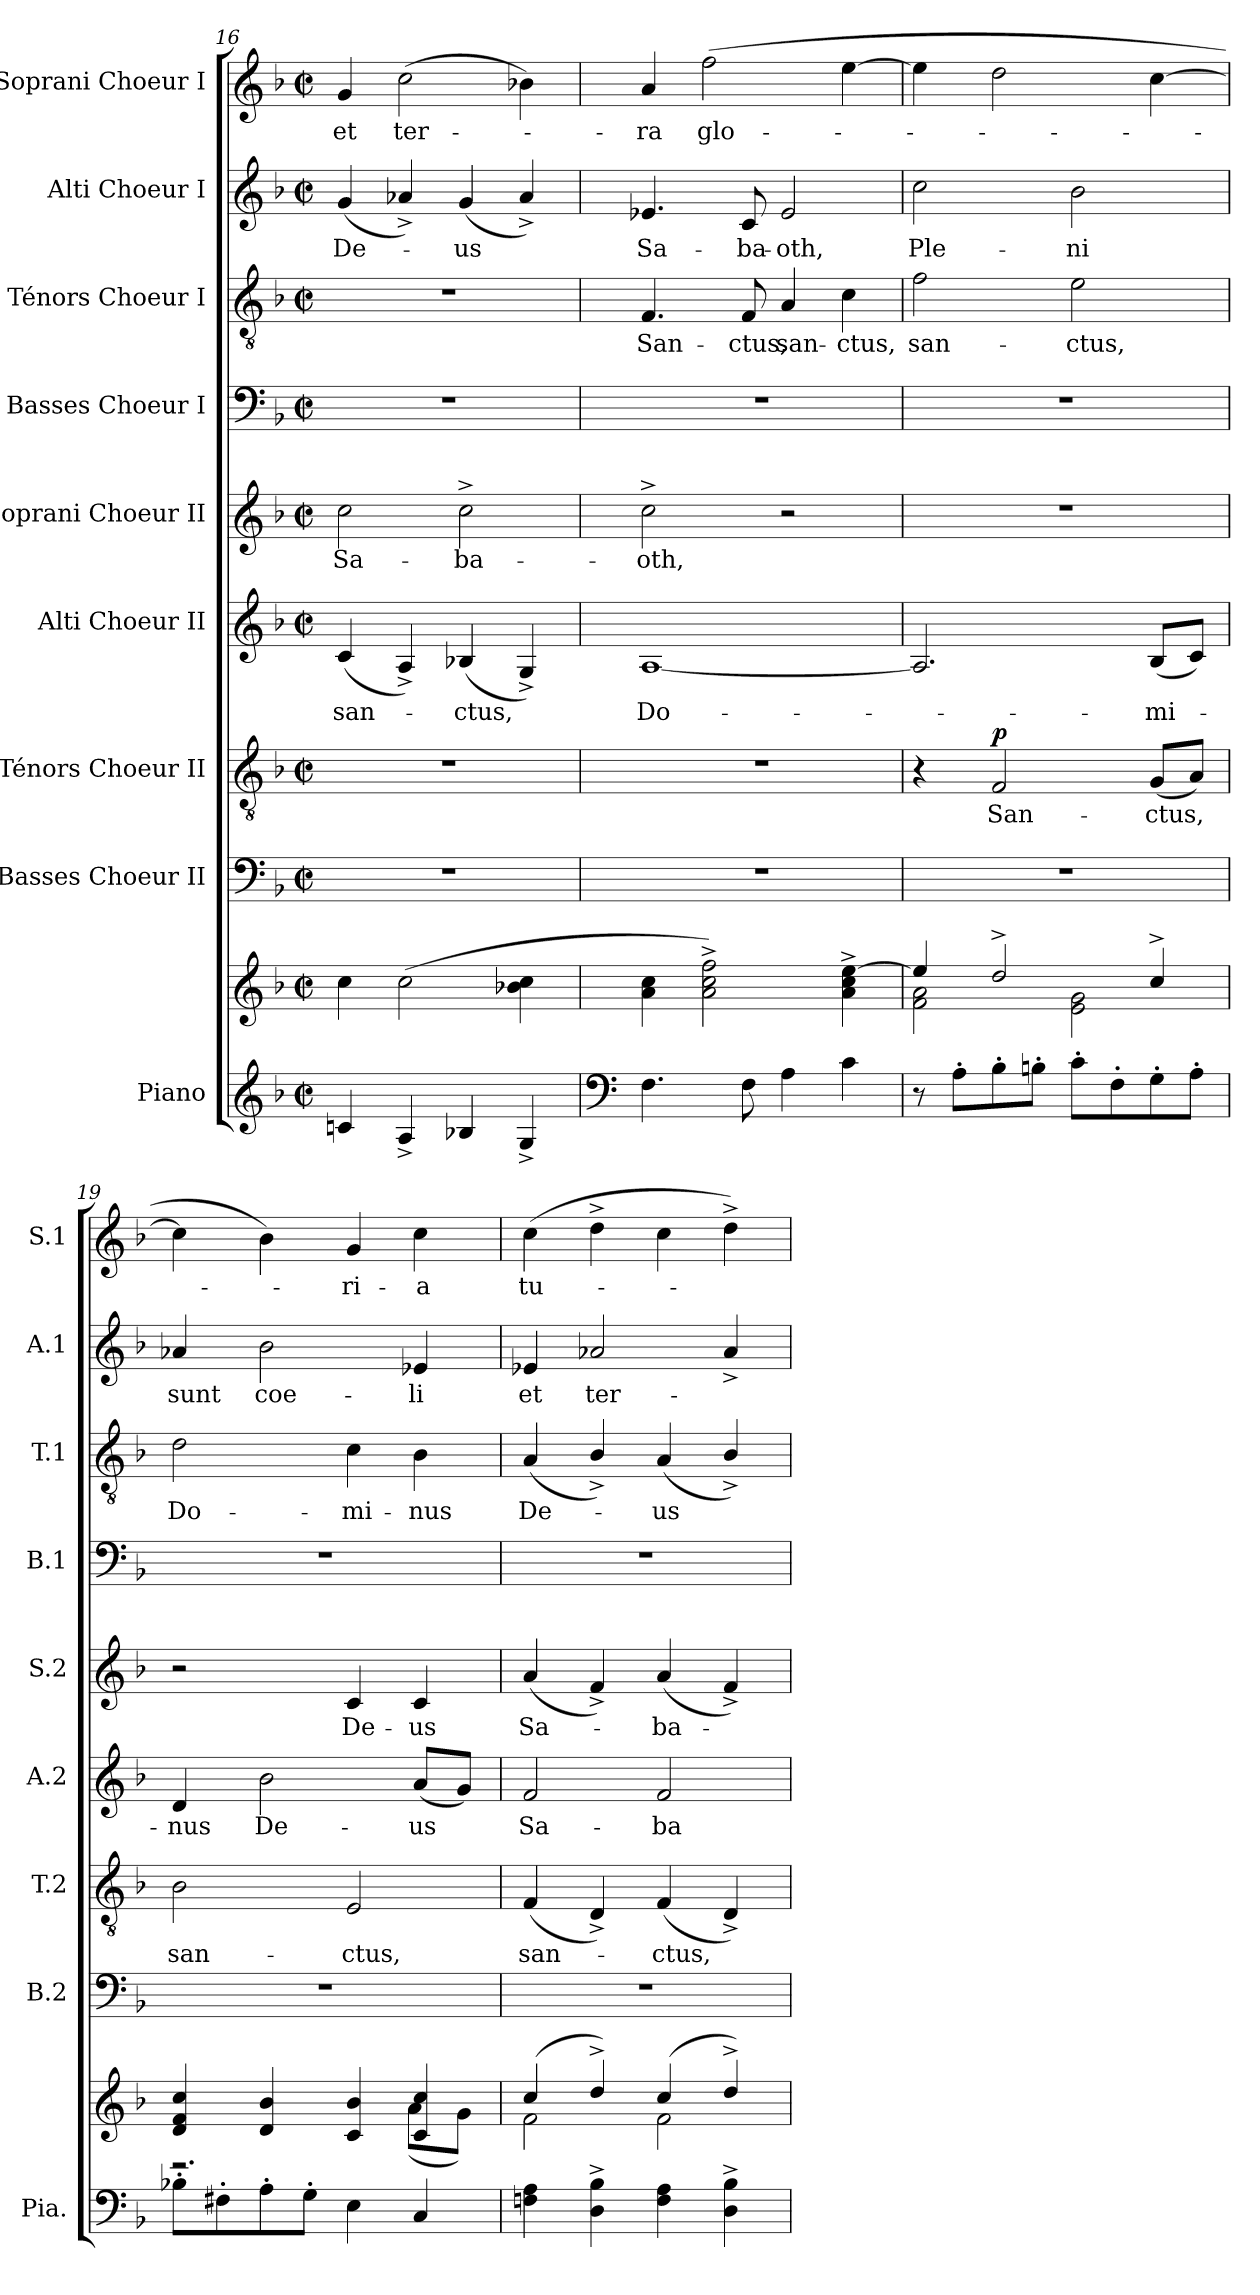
**kern	**kern	**kern	**kern	**text	**dynam	**kern	**text	**kern	**text	**kern	**kern	**text	**kern	**text	**kern	**text
*part9	*part9	*part8	*part7	*part7	*part7	*part6	*part6	*part5	*part5	*part4	*part3	*part3	*part2	*part2	*part1	*part1
*staff10	*staff9	*staff8	*staff7	*staff7	*staff7	*staff6	*staff6	*staff5	*staff5	*staff4	*staff3	*staff3	*staff2	*staff2	*staff1	*staff1
*I"Piano	*	*I"Basses Choeur II	*I"Ténors Choeur II	*	*	*I"Alti Choeur II	*	*I"Soprani Choeur II	*	*I"Basses Choeur I	*I"Ténors Choeur I	*	*I"Alti Choeur I	*	*I"Soprani Choeur I	*
*I'Pia.	*	*I'B.2	*I'T.2	*	*	*I'A.2	*	*I'S.2	*	*I'B.1	*I'T.1	*	*I'A.1	*	*I'S.1	*
*clefG2	*clefG2	*clefF4	*clefGv2	*	*	*clefG2	*	*clefG2	*	*clefF4	*clefGv2	*	*clefG2	*	*clefG2	*
*	*	*	*	*	*	*	*	*	*	*	*	*	*ITrd2c3	*	*	*
*k[b-]	*k[b-]	*k[b-]	*k[b-]	*	*	*k[b-]	*	*k[b-]	*	*k[b-]	*k[b-]	*	*k[f#c#]	*	*k[b-]	*
*M2/2	*M2/2	*M2/2	*M2/2	*	*	*M2/2	*	*M2/2	*	*M2/2	*M2/2	*	*M2/2	*	*M2/2	*
*met(c|)	*met(c|)	*met(c|)	*met(c|)	*	*	*met(c|)	*	*met(c|)	*	*met(c|)	*met(c|)	*	*met(c|)	*	*met(c|)	*
=16	=16	=16	=16	=16	=16	=16	=16	=16	=16	=16	=16	=16	=16	=16	=16	=16
4cn/	4cc\	1r	1r	.	.	(4ci/	san-	2cc\	Sa-	1r	1r	.	(4ei/	De-	4g/	et
4A^/	(2cc\	.	.	.	.	4A^i/)	.	.	.	.	.	.	4fn^i/)	.	(2cc\	ter-
4B-X/	.	.	.	.	.	(4B-Xi/	-ctus,	2cc^\	-ba-	.	.	.	(4ei/	-us	.	.
4G^/	4b-X\ 4cc\	.	.	.	.	4G^i/)	.	.	.	.	.	.	4f^i/)	.	4b-X\)	.
=17	=17	=17	=17	=17	=17	=17	=17	=17	=17	=17	=17	=17	=17	=17	=17	=17
*clefF4	*	*	*	*	*	*	*	*	*	*	*	*	*	*	*	*
4.F\	4a\ 4cc\	1r	1r	.	.	[1Ai	Do-	2cc^\	-oth,	1r	4.F/	San-	4.cni/	Sa-	4a/	-ra
.	2a\^ 2cc\^ 2ff\^)	.	.	.	.	.	.	.	.	.	.	.	.	.	(2ff\	glo-
8F\	.	.	.	.	.	.	.	.	.	.	8F/	-ctus,	8Ai/	-ba-	.	.
4A\	.	.	.	.	.	.	.	2r	.	.	4A/	san-	2ci/	-oth,	.	.
4c\	4a\^ 4cc\^ [4ee\^	.	.	.	.	.	.	.	.	.	4c\	-ctus,	.	.	[4ee\	.
!!LO:PB:g=z
=18	=18	=18	=18	=18	=18	=18	=18	=18	=18	=18	=18	=18	=18	=18	=18	=18
*	*^	*	*	*	*	*	*	*	*	*	*	*	*	*	*	*
8r	4ee/]	2f\ 2a\	1r	4r	.	.	2.Ai/]	.	1r	.	1r	2f\	san-	2ai\	Ple-	4ee\]	.
8A'\L	.	.	.	.	.	.	.	.	.	.	.	.	.	.	.	.	.
!	!	!	!	!	!	!LO:DY:a	!	!	!	!	!	!	!	!	!	!	!
8B-'\	2dd^/	.	.	2F/	San-	p	.	.	.	.	.	.	.	.	.	2dd\	.
8Bn'\J	.	.	.	.	.	.	.	.	.	.	.	.	.	.	.	.	.
8c'\L	.	2e\ 2g\	.	.	.	.	.	.	.	.	.	2e\	-ctus,	2gi\	-ni	.	.
8F'\	.	.	.	.	.	.	.	.	.	.	.	.	.	.	.	.	.
8G'\	4cc^/	.	.	(8G/L	-ctus,	.	(8B-i/L	-mi-	.	.	.	.	.	.	.	[4cc\	.
8A'\J	.	.	.	8A/J)	.	.	8ci/J)	.	.	.	.	.	.	.	.	.	.
=19	=19	=19	=19	=19	=19	=19	=19	=19	=19	=19	=19	=19	=19	=19	=19	=19	=19
8B-X'\L	4d/ 4f/ 4cc/	2.r	1r	2B-\	san-	.	4di/	-nus	2r	.	1r	2d\	Do-	4fni/	sunt	4cc\]	.
8F#X'\	.	.	.	.	.	.	.	.	.	.	.	.	.	.	.	.	.
8A'\	4d/ 4b-/	.	.	.	.	.	2b-i\	De-	.	.	.	.	.	2gi\	coe-	4b-\)	.
8G'\J	.	.	.	.	.	.	.	.	.	.	.	.	.	.	.	.	.
4E\	4c/ 4b-/	.	.	2E/	-ctus,	.	.	.	4c/	De-	.	4c\	-mi-	.	.	4g/	-ri-
4C/	4c/ 4cc/	(8a\L	.	.	.	.	(8ai/L	-us	4c/	-us	.	4B-\	-nus	4cni/	-li	4cc\	-a
.	.	8g\J)	.	.	.	.	8gi/J)	.	.	.	.	.	.	.	.	.	.
=20	=20	=20	=20	=20	=20	=20	=20	=20	=20	=20	=20	=20	=20	=20	=20	=20	=20
4Fn\ 4A\	(4cc/	2f\	1r	(4F/	san-	.	2fi/	Sa-	(4a/	Sa-	1r	(>4A/	De-	4cni/	et	(4cc\	tu-
4D\^ 4B-\^	4dd^/)	.	.	4D^/)	.	.	.	.	4f^/)	.	.	4B-^/)	.	2fni/	ter-	4dd^\	.
4F\ 4A\	(4cc/	2f\	.	(4F/	-ctus,	.	2fi/	-ba-	(4a/	-ba-	.	(>4A/	-us	.	.	4cc\	.
4D\^ 4B-\^	4dd^/)	.	.	4D^/)	.	.	.	.	4f^/)	.	.	4B-^/)	.	4f^i/	.	4dd^\)	.
*	*v	*v	*	*	*	*	*	*	*	*	*	*	*	*	*	*	*
=	=	=	=	=	=	=	=	=	=	=	=	=	=	=	=	=
*-	*-	*-	*-	*-	*-	*-	*-	*-	*-	*-	*-	*-	*-	*-	*-	*-
